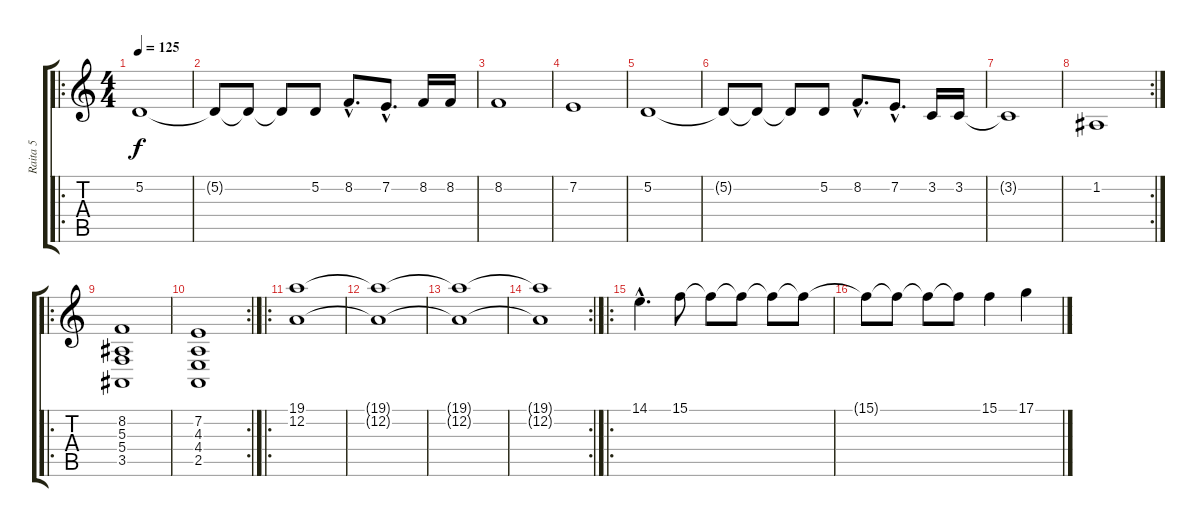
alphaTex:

\track ("Raita 5" "Raita 5") {instrument stringensemble1}
\staff {score tabs}
\tuning (D4 A3 F3 C3 G2 D2) {hide}
\ro
\ts (4 4)
\tempo 125
\clef g2
\ks c
5.2.1{dy f} |
5.2{t}.8 5.2{t}.8 5.2{t}.8 5.2.8 8.2{hac}.8{d} 7.2{hac}.8{d} 8.2.16 8.2.16 |
8.2.1 |
7.2.1 |
5.2.1 |
5.2{t}.8 5.2{t}.8 5.2{t}.8 5.2.8 8.2{hac}.8{d} 7.2{hac}.8{d} 3.2.16 3.2.16 |
3.2{t}.1 |
\rc 2
1.2.1 |
\ro
(8.2 5.3 5.4 3.5).1 |
\rc 2
(7.2 4.3 4.4 2.5).1 |
\ro
(19.1 12.2).1 |
(19.1{t} 12.2{t}).1 |
(19.1{t} 12.2{t}).1 |
\rc 2
(19.1{t} 12.2{t}).1 |
\ro
14.1{hac}.4{d} 15.1.8 15.1{t}.8 15.1{t}.8 15.1{t}.8 15.1{t}.8 |
15.1{t}.8 15.1{t}.8 15.1{t}.8 15.1{t}.8 15.1.4 17.1.4
